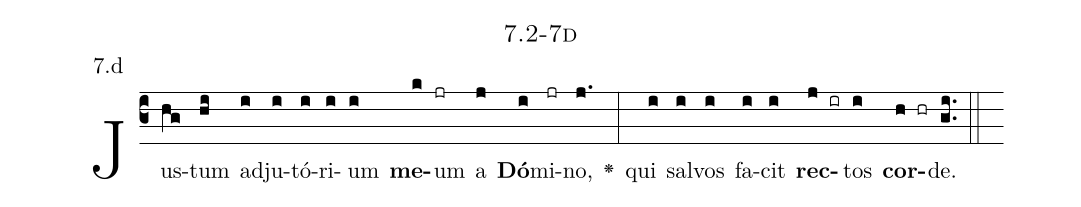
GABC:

name: 7.2-7d;
annotation: 7.d;
%%
(c3)Jus(hg)tum(hi) ad(i)ju(i)tó(i)ri(i)um(i) <b>me</b>(k)um(jr) a(j) <b>Dó</b>(i)mi(jr)no,(j.) <v>\greheightstar</v>(:) qui(i) sal(i)vos(i) fa(i)cit(i) <b>rec</b>(j ir)tos(i) <b>cor</b>(h hr)de.(gi..) (::)


%E(i) u(i) o(j) u(i) a(h) e.(gi..) (::)
